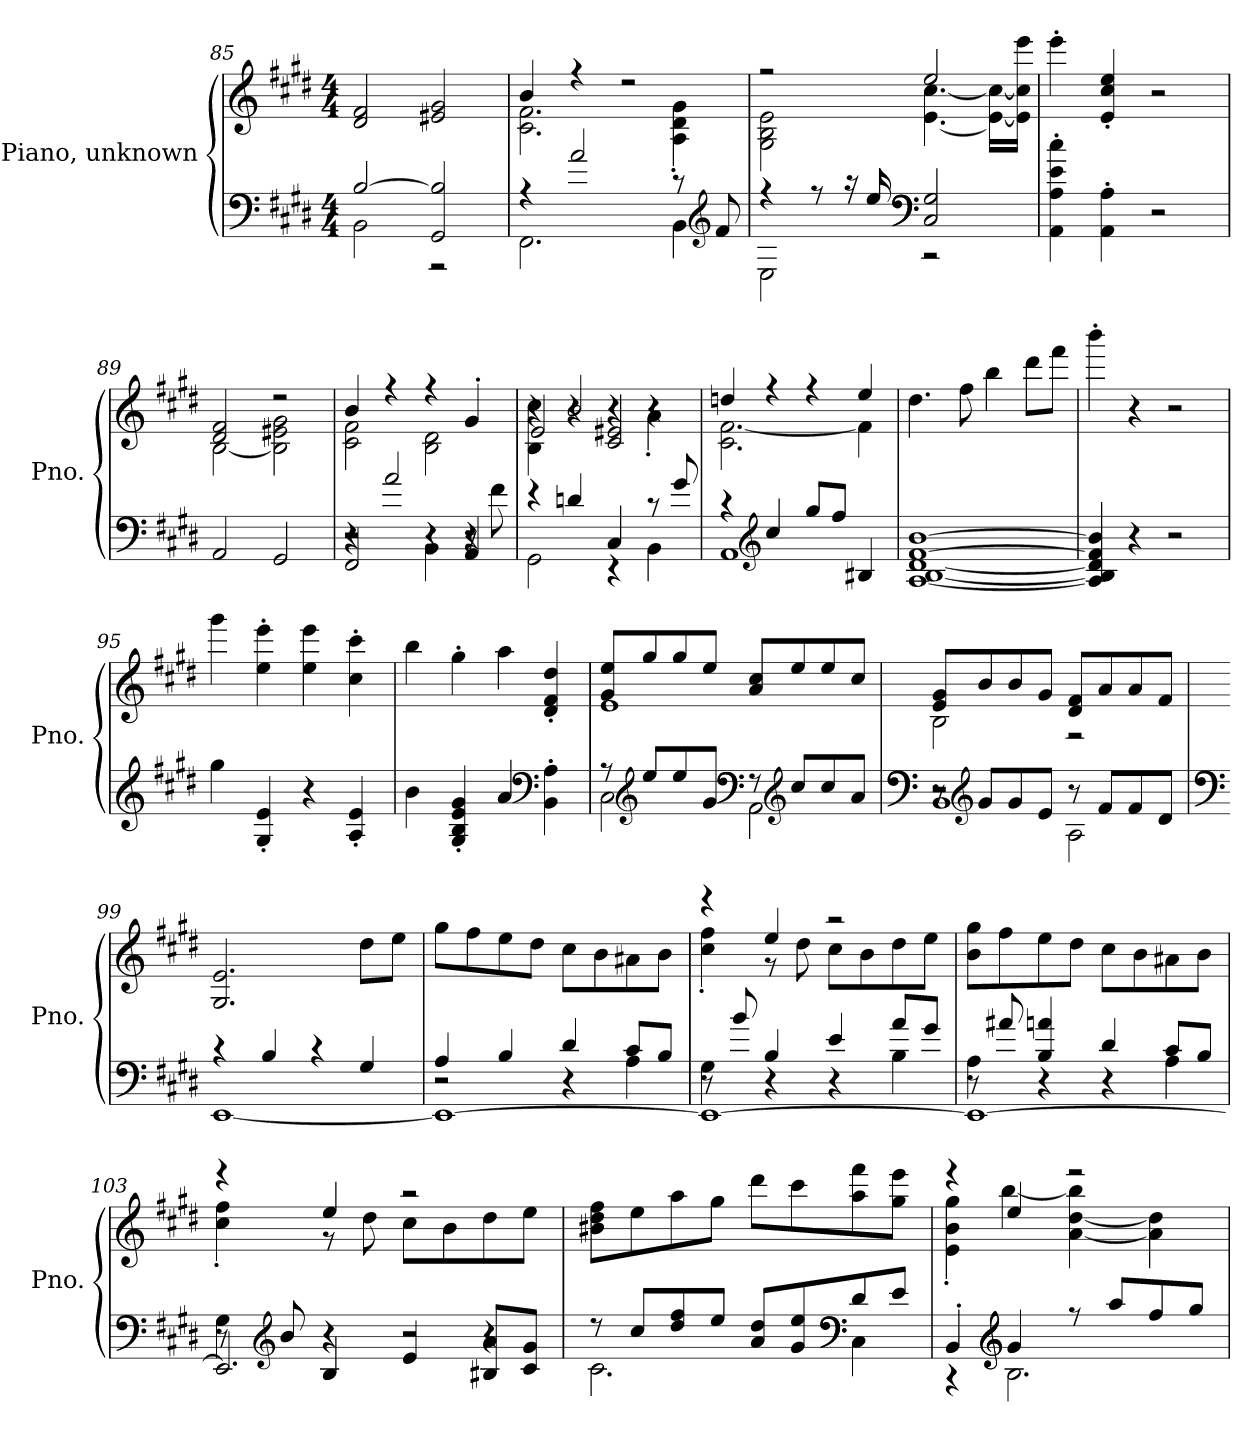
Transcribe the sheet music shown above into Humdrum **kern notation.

**kern	**kern
*part1	*part1
*staff2	*staff1
*I"Piano, unknown	*
*I'Pno.	*
*clefF4	*clefG2
*k[f#c#g#d#]	*k[f#c#g#d#]
*M4/4	*M4/4
=85	=85
*^	*
[2B/	2BB\	2d#/ 2f#/
2GG#/ 2B/]	2r	2e#X/ 2g#/
=86	=86	=86
*	*	*^
4r	2.FF#\	4b/	2.c#\ 2.f#\
2a/	.	4r	.
.	.	2r	.
8r	4BB\	.	4A\' 4d#\' 4g#\'
*clefG2	*	*	*
8f#/	.	.	.
!!LO:PB:g=z	!!
=87	=87	=87	=87
4r	2E\	2r	2G#\ 2B\ 2e\
8r	.	.	.
16r	.	.	.
16ee/	.	.	.
*clefF4	*	*	*
2C#/ 2G#/	2r	2ee/	[4.e\ [4.cc#\
.	.	.	16e\_ 16cc#\_LL
.	.	.	16e\] 16cc#\] 16eee\JJ
*v	*v	*	*
*	*v	*v
=88	=88
4AA\' 4A\' 4e\' 4cc#\'	4eee'\
4AA\' 4A\'	4e/' 4cc#/' 4ee/'
2r	2r
=89	=89
*	*^
2AA/	2d#/ 2f#/	[2B\
2GG#/	2r	2B\] 2e#X\ 2g#\
=90	=90	=90
*^	*	*
*	*^	*	*
4r	2r	2FF#/	4b/	2c#\ 2f#\
2a/	.	.	4r	.
.	4BB\	4r	4r	2B\ 2d#\
4r	8r	4AA/	4g#'/	.
.	8f#\	.	.	.
*	*v	*v	*	*
=91	=91	=91	=91
*	*	*	*^
4r	2GG#\	4r	4B\ 4cc#\	2e/
4dn/	.	2b/	4r	.
4C#/	4r	.	4r	2c#/ 2e#X/
8r	4BB\	4r	4a'\	.
8g#/	.	.	.	.
*	*	*	*v	*v
=92	=92	=92	=92
4r	1AA	4ddn/	2.c#\ [2.f#\
*clefG2	*	*	*
4cc#/	.	4r	.
8gg#/L	.	4r	.
8ff#/J	.	.	.
4B#X/	.	4ee/	4f#\]
*v	*v	*	*
*	*v	*v
!!LO:LB:g=z
=93	=93
[1A [1B [1d# [1f# [1b	4.dd#\
.	8ff#\
.	4bb\
.	8ddd#\L
.	8fff#\J
=94	=94
4A/] 4B/] 4d#/] 4f#/] 4b/]	4bbb'\
4r	4r
2r	2r
=95	=95
4gg#\	4ggg#\
4G#/' 4e/'	4ee\' 4eee\'
4r	4ee\ 4eee\
4A/' 4e/'	4cc#\' 4ccc#\'
=96	=96
4b\	4bb\
4G#/' 4B/' 4e/' 4g#/'	4gg#'\
4a/	4aa\
*clefF4	*
4BB\' 4A\'	4d#/' 4f#/' 4dd#/'
=97	=97
*^	*^
8r	2C#\	8g#/ 8ee/L	1e
*clefG2	*	*	*
8ee/L	.	8gg#/	.
8ee/	.	8gg#/	.
8g#/J	.	8ee/J	.
*clefF4	*	*	*
8r	2AA\	8a/ 8cc#/L	.
*clefG2	*	*	*
8cc#/L	.	8ee/	.
8cc#/	.	8ee/	.
8a/J	.	8cc#/J	.
*v	*v	*	*
!!LO:LB:g=z	!!
=98	=98	=98
*clefF4	*	*
*^	*	*
*	*^	*	*
8r	2r	1BB	8e/ 8g#/L	2B\
*clefG2	*	*	*	*
8g#/L	.	.	8b/	.
8g#/	.	.	8b/	.
8e/J	.	.	8g#/J	.
8r	2A\	.	8d#/ 8f#/L	2r
8f#/L	.	.	8a/	.
8f#/	.	.	8a/	.
8d#/J	.	.	8f#/J	.
*v	*v	*v	*	*
*	*v	*v
=99	=99
*clefF4	*
*^	*
4r	[1EE	2.G#/ 2.e/
4B/	.	.
4r	.	.
4G#/	.	8dd#\L
.	.	8ee\J
=100	=100	=100
*	*^	*
4A/	2r	1EE_	8gg#\L
.	.	.	8ff#\
4B/	.	.	8ee\
.	.	.	8dd#\J
4d#/	4r	.	8cc#\L
.	.	.	8b\
8c#/L	4A\	.	8a#X\
8B/J	.	.	8b\J
=101	=101	=101	=101
*	*	*	*^
8r	4G#\	1EE_	4r	4cc#\' 4ff#\'
8b/	.	.	.	.
4B/	4r	.	4ee/	8r
.	.	.	.	8dd#\
4e/	4r	.	2r	8cc#\L
.	.	.	.	8b\
8a/L	4B\	.	.	8dd#\
8g#/J	.	.	.	8ee\J
*	*	*	*v	*v
!!LO:LB:g=z
=102	=102	=102	=102
8r	4A\	1EE_	8b\ 8gg#\L
8a#X/	.	.	8ff#\
4B/ 4an/	4r	.	8ee\
.	.	.	8dd#\J
4d#/	4r	.	8cc#\L
.	.	.	8b\
8c#/L	4A\	.	8a#X\
8B/J	.	.	8b\J
=103	=103	=103	=103
*	*	*	*^
8r	4G#\	2.EE/]	4r	4cc#\' 4ff#\'
*clefG2	*	*	*	*
8b/	.	.	.	.
4B/	4r	.	4ee/	8r
.	.	.	.	8dd#\
4e/	2r	.	2r	8cc#\L
.	.	.	.	8b\
8B#X/ 8a/L	.	4r	.	8dd#\
8c#/ 8g#/J	.	.	.	8ee\J
*	*v	*v	*	*
*	*	*v	*v
=104	=104	=104
8r	2.c#\	8b#X\ 8dd#\ 8ff#\L
8cc#/L	.	8ee\
8dd#/ 8ff#/	.	8aa\
8ee/J	.	8gg#\J
8a/ 8dd#/L	.	8ddd#\L
8g#/ 8ee/	.	8ccc#\
*clefF4	*	*
8d#/	4C#\	8aa\ 8fff#\
8e/J	.	8gg#\ 8eee\J
!!LO:LB:g=z
=105	=105	=105
*	*	*^
4BB'/	4r	4r	4e\' 4b\' 4gg#\'
*clefG2	*	*	*
4g#/	2.B\	4ee/	[4bb\
8r	.	2r	[4a\ [4dd#\ 4bb\]
8aa/L	.	.	.
8ff#/	.	.	4a\] 4dd#\]
8gg#/J	.	.	.
*v	*v	*	*
*	*v	*v
=	=
*-	*-
